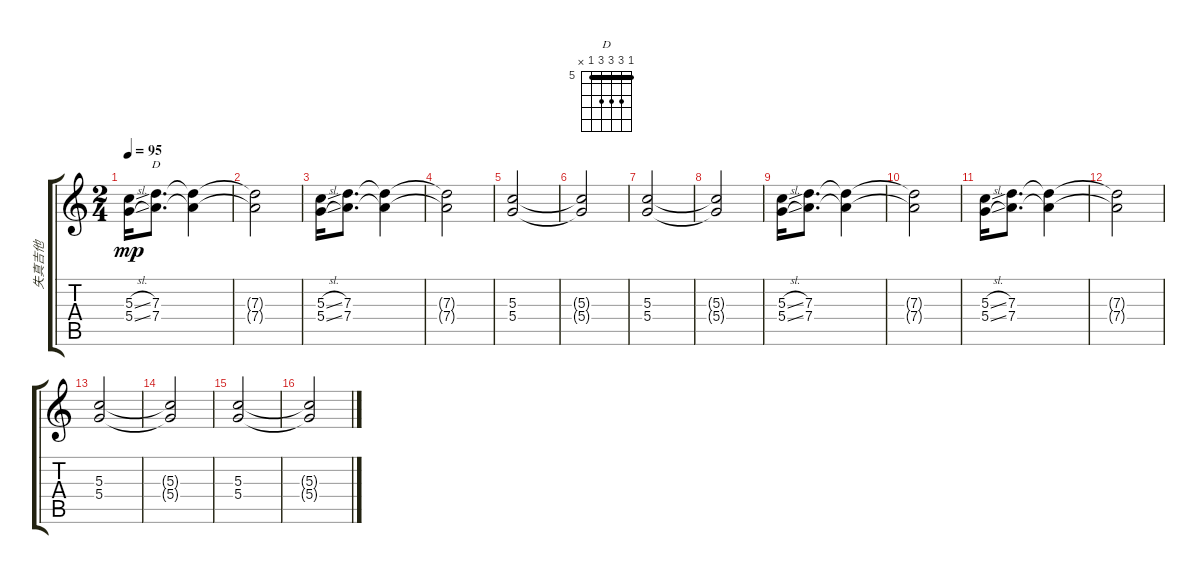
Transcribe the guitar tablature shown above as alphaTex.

\track ("失真吉他" "失真吉他") {instrument overdrivenguitar}
\staff {score tabs}
\tuning (E4 B3 G3 D3 A2 E2) {hide}
\chord ("D" 5 7 7 7 5 x) {firstfret 5 barre 5}
\ts (2 4)
\tempo 95
\clef g2
\ks c
(5.3{sl} 5.4{sl}).16{dy mp} (7.3 7.4).8{d ch "D"} (7.3{t} 7.4{t}).4 |
(7.3{t} 7.4{t}).2 |
(5.3{sl} 5.4{sl}).16 (7.3 7.4).8{d} (7.3{t} 7.4{t}).4 |
(7.3{t} 7.4{t}).2 |
(5.3 5.4).2 |
(5.3{t} 5.4{t}).2 |
(5.3 5.4).2 |
(5.3{t} 5.4{t}).2 |
(5.3{sl} 5.4{sl}).16 (7.3 7.4).8{d} (7.3{t} 7.4{t}).4 |
(7.3{t} 7.4{t}).2 |
(5.3{sl} 5.4{sl}).16 (7.3 7.4).8{d} (7.3{t} 7.4{t}).4 |
(7.3{t} 7.4{t}).2 |
(5.3 5.4).2 |
(5.3{t} 5.4{t}).2 |
(5.3 5.4).2 |
(5.3{t} 5.4{t}).2
